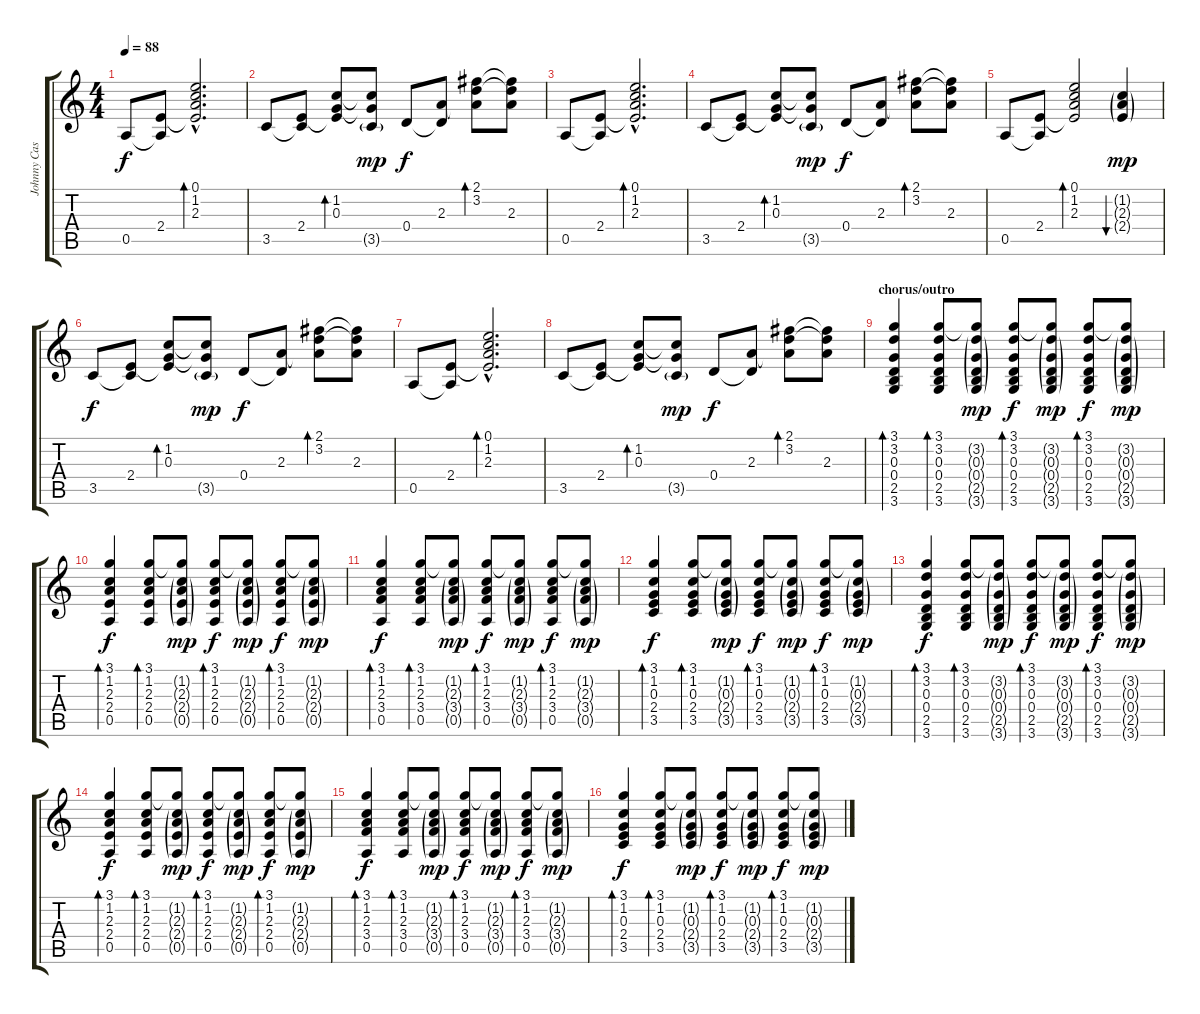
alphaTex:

\track ("Johnny Cash" "Johnny Cas") {instrument acousticguitarsteel}
\staff {score tabs}
\tuning (E4 B3 G3 D3 A2 E2) {hide}
\ts (4 4)
\tempo 88
\clef g2
\ks c
0.5.8{dy f} (2.4 0.5{t}).8 (0.1{hac} 1.2{hac} 2.3{hac} 2.4{hac t}).2{d bd 60} |
3.5.8 (2.4 3.5{t}).8 (1.2 0.3 2.4{t}).8{bd 30} (1.2{t} 0.3{t} 3.5{g}).8{dy mp} 0.4.8{dy f} (2.3 0.4{t}).8 (2.1 3.2 2.3{t}).8{bd 30} (2.1{t} 3.2{t} 2.3).8 |
0.5.8 (2.4 0.5{t}).8 (0.1{hac} 1.2{hac} 2.3{hac} 2.4{hac t}).2{d bd 60} |
3.5.8 (2.4 3.5{t}).8 (1.2 0.3 2.4{t}).8{bd 30} (1.2{t} 0.3{t} 3.5{g}).8{dy mp} 0.4.8{dy f} (2.3 0.4{t}).8 (2.1 3.2 2.3{t}).8{bd 30} (2.1{t} 3.2{t} 2.3).8 |
0.5.8 (2.4 0.5{t}).8 (0.1 1.2 2.3 2.4{t}).2{bd 30} (1.2{g} 2.3{g} 2.4{g}).4{bu 60 dy mp} |
3.5.8{dy f} (2.4 3.5{t}).8 (1.2 0.3 2.4{t}).8{bd 30} (1.2{t} 0.3{t} 3.5{g}).8{dy mp} 0.4.8{dy f} (2.3 0.4{t}).8 (2.1 3.2 2.3{t}).8{bd 30} (2.1{t} 3.2{t} 2.3).8 |
0.5.8 (2.4 0.5{t}).8 (0.1{hac} 1.2{hac} 2.3{hac} 2.4{hac t}).2{d bd 60} |
3.5.8 (2.4 3.5{t}).8 (1.2 0.3 2.4{t}).8{bd 30} (1.2{t} 0.3{t} 3.5{g}).8{dy mp} 0.4.8{dy f} (2.3 0.4{t}).8 (2.1 3.2 2.3{t}).8{bd 30} (2.1{t} 3.2{t} 2.3).8 |
\section ("" "chorus/outro")
(3.1 3.2 0.3 0.4 2.5 3.6).4{bd 30} (3.1 3.2 0.3 0.4 2.5 3.6).8{bd 30} (3.1{t} 3.2{g} 0.3{g} 0.4{g} 2.5{g} 3.6{g}).8{dy mp} (3.1 3.2 0.3 0.4 2.5 3.6).8{bd 30 dy f} (3.1{t} 3.2{g} 0.3{g} 0.4{g} 2.5{g} 3.6{g}).8{dy mp} (3.1 3.2 0.3 0.4 2.5 3.6).8{bd 30 dy f} (3.1{t} 3.2{g} 0.3{g} 0.4{g} 2.5{g} 3.6{g}).8{dy mp} |
(3.1 1.2 2.3 2.4 0.5).4{bd 30 dy f} (3.1 1.2 2.3 2.4 0.5).8{bd 30} (3.1{t} 1.2{g} 2.3{g} 2.4{g} 0.5{g}).8{dy mp} (3.1 1.2 2.3 2.4 0.5).8{bd 30 dy f} (3.1{t} 1.2{g} 2.3{g} 2.4{g} 0.5{g}).8{dy mp} (3.1 1.2 2.3 2.4 0.5).8{bd 30 dy f} (3.1{t} 1.2{g} 2.3{g} 2.4{g} 0.5{g}).8{dy mp} |
(3.1 1.2 2.3 3.4 0.5).4{bd 30 dy f} (3.1 1.2 2.3 3.4 0.5).8{bd 30} (3.1{t} 1.2{g} 2.3{g} 3.4{g} 0.5{g}).8{dy mp} (3.1 1.2 2.3 3.4 0.5).8{bd 30 dy f} (3.1{t} 1.2{g} 2.3{g} 3.4{g} 0.5{g}).8{dy mp} (3.1 1.2 2.3 3.4 0.5).8{bd 30 dy f} (3.1{t} 1.2{g} 2.3{g} 3.4{g} 0.5{g}).8{dy mp} |
(3.1 1.2 0.3 2.4 3.5).4{bd 30 dy f} (3.1 1.2 0.3 2.4 3.5).8{bd 30} (3.1{t} 1.2{g} 0.3{g} 2.4{g} 3.5{g}).8{dy mp} (3.1 1.2 0.3 2.4 3.5).8{bd 30 dy f} (3.1{t} 1.2{g} 0.3{g} 2.4{g} 3.5{g}).8{dy mp} (3.1 1.2 0.3 2.4 3.5).8{bd 30 dy f} (3.1{t} 1.2{g} 0.3{g} 2.4{g} 3.5{g}).8{dy mp} |
(3.1 3.2 0.3 0.4 2.5 3.6).4{bd 30 dy f} (3.1 3.2 0.3 0.4 2.5 3.6).8{bd 30} (3.1{t} 3.2{g} 0.3{g} 0.4{g} 2.5{g} 3.6{g}).8{dy mp} (3.1 3.2 0.3 0.4 2.5 3.6).8{bd 30 dy f} (3.1{t} 3.2{g} 0.3{g} 0.4{g} 2.5{g} 3.6{g}).8{dy mp} (3.1 3.2 0.3 0.4 2.5 3.6).8{bd 30 dy f} (3.1{t} 3.2{g} 0.3{g} 0.4{g} 2.5{g} 3.6{g}).8{dy mp} |
(3.1 1.2 2.3 2.4 0.5).4{bd 30 dy f} (3.1 1.2 2.3 2.4 0.5).8{bd 30} (3.1{t} 1.2{g} 2.3{g} 2.4{g} 0.5{g}).8{dy mp} (3.1 1.2 2.3 2.4 0.5).8{bd 30 dy f} (3.1{t} 1.2{g} 2.3{g} 2.4{g} 0.5{g}).8{dy mp} (3.1 1.2 2.3 2.4 0.5).8{bd 30 dy f} (3.1{t} 1.2{g} 2.3{g} 2.4{g} 0.5{g}).8{dy mp} |
(3.1 1.2 2.3 3.4 0.5).4{bd 30 dy f} (3.1 1.2 2.3 3.4 0.5).8{bd 30} (3.1{t} 1.2{g} 2.3{g} 3.4{g} 0.5{g}).8{dy mp} (3.1 1.2 2.3 3.4 0.5).8{bd 30 dy f} (3.1{t} 1.2{g} 2.3{g} 3.4{g} 0.5{g}).8{dy mp} (3.1 1.2 2.3 3.4 0.5).8{bd 30 dy f} (3.1{t} 1.2{g} 2.3{g} 3.4{g} 0.5{g}).8{dy mp} |
(3.1 1.2 0.3 2.4 3.5).4{bd 30 dy f} (3.1 1.2 0.3 2.4 3.5).8{bd 30} (3.1{t} 1.2{g} 0.3{g} 2.4{g} 3.5{g}).8{dy mp} (3.1 1.2 0.3 2.4 3.5).8{bd 30 dy f} (3.1{t} 1.2{g} 0.3{g} 2.4{g} 3.5{g}).8{dy mp} (3.1 1.2 0.3 2.4 3.5).8{bd 30 dy f} (3.1{t} 1.2{g} 0.3{g} 2.4{g} 3.5{g}).8{dy mp}
